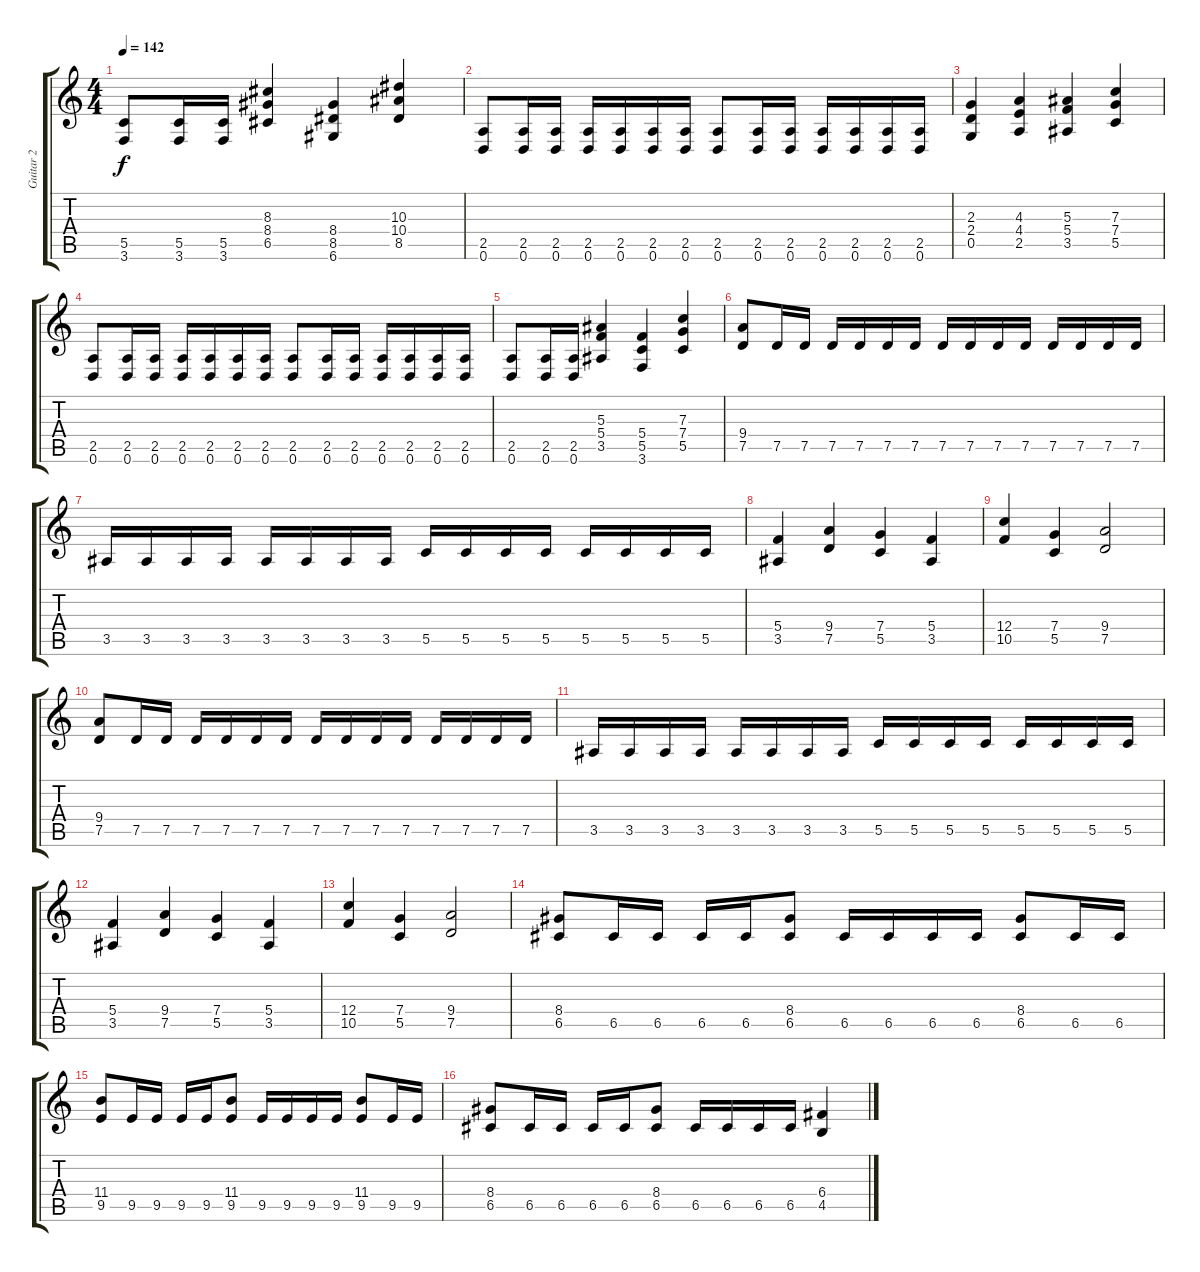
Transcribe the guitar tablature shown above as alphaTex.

\track ("Guitar 2" "Guitar 2") {instrument distortionguitar}
\staff {score tabs}
\tuning (D4 A3 F3 C3 G2 D2) {hide}
\ts (4 4)
\tempo 142
\clef g2
\ks c
(5.5 3.6).8{dy f} (5.5 3.6).16 (5.5 3.6).16 (8.3 8.4 6.5).4 (8.4 8.5 6.6).4 (10.3 10.4 8.5).4 |
(2.5 0.6).8 (2.5 0.6).16 (2.5 0.6).16 (2.5 0.6).16 (2.5 0.6).16 (2.5 0.6).16 (2.5 0.6).16 (2.5 0.6).8 (2.5 0.6).16 (2.5 0.6).16 (2.5 0.6).16 (2.5 0.6).16 (2.5 0.6).16 (2.5 0.6).16 |
(2.3 2.4 0.5).4 (4.3 4.4 2.5).4 (5.3 5.4 3.5).4 (7.3 7.4 5.5).4 |
(2.5 0.6).8 (2.5 0.6).16 (2.5 0.6).16 (2.5 0.6).16 (2.5 0.6).16 (2.5 0.6).16 (2.5 0.6).16 (2.5 0.6).8 (2.5 0.6).16 (2.5 0.6).16 (2.5 0.6).16 (2.5 0.6).16 (2.5 0.6).16 (2.5 0.6).16 |
(2.5 0.6).8 (2.5 0.6).16 (2.5 0.6).16 (5.3 5.4 3.5).4 (5.4 5.5 3.6).4 (7.3 7.4 5.5).4 |
(9.4 7.5).8 7.5.16 7.5.16 7.5.16 7.5.16 7.5.16 7.5.16 7.5.16 7.5.16 7.5.16 7.5.16 7.5.16 7.5.16 7.5.16 7.5.16 |
3.5.16 3.5.16 3.5.16 3.5.16 3.5.16 3.5.16 3.5.16 3.5.16 5.5.16 5.5.16 5.5.16 5.5.16 5.5.16 5.5.16 5.5.16 5.5.16 |
(5.4 3.5).4 (9.4 7.5).4 (7.4 5.5).4 (5.4 3.5).4 |
(12.4 10.5).4 (7.4 5.5).4 (9.4 7.5).2 |
(9.4 7.5).8 7.5.16 7.5.16 7.5.16 7.5.16 7.5.16 7.5.16 7.5.16 7.5.16 7.5.16 7.5.16 7.5.16 7.5.16 7.5.16 7.5.16 |
3.5.16 3.5.16 3.5.16 3.5.16 3.5.16 3.5.16 3.5.16 3.5.16 5.5.16 5.5.16 5.5.16 5.5.16 5.5.16 5.5.16 5.5.16 5.5.16 |
(5.4 3.5).4 (9.4 7.5).4 (7.4 5.5).4 (5.4 3.5).4 |
(12.4 10.5).4 (7.4 5.5).4 (9.4 7.5).2 |
(8.4 6.5).8 6.5.16 6.5.16 6.5.16 6.5.16 (8.4 6.5).8 6.5.16 6.5.16 6.5.16 6.5.16 (8.4 6.5).8 6.5.16 6.5.16 |
(11.4 9.5).8 9.5.16 9.5.16 9.5.16 9.5.16 (11.4 9.5).8 9.5.16 9.5.16 9.5.16 9.5.16 (11.4 9.5).8 9.5.16 9.5.16 |
(8.4 6.5).8 6.5.16 6.5.16 6.5.16 6.5.16 (8.4 6.5).8 6.5.16 6.5.16 6.5.16 6.5.16 (6.4 4.5).4
